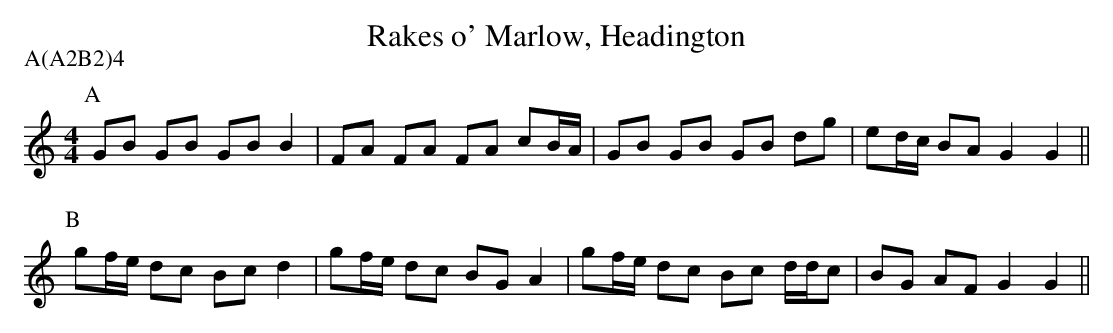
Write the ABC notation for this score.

X:1
T:Rakes o' Marlow, Headington
M:4/4
L:1/8
P:A(A2B2)4
K:GMix
P:A
GB    GB GB B2   |FA    FA FA cB/A/|GB    GB GB dg   |ed/c/ BA G2 G2  ||
P:B
gf/e/ dc Bc d2   |gf/e/ dc BG A2   |gf/e/ dc Bc d/d/c|BG    AF G2 G2  ||
